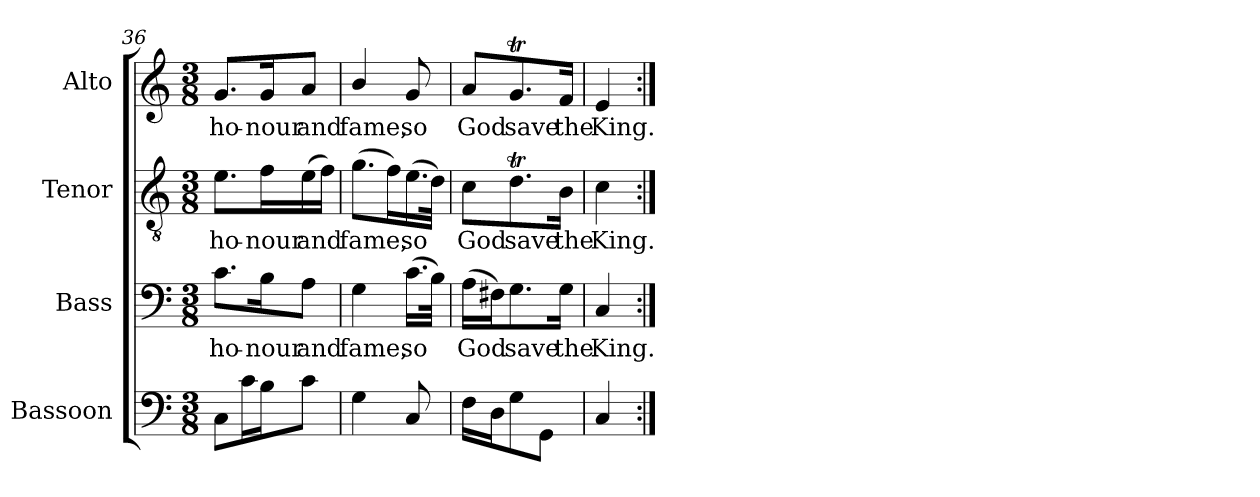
**kern	**kern	**text	**kern	**text	**kern	**text
*part4	*part3	*part3	*part2	*part2	*part1	*part1
*staff4	*staff3	*staff3	*staff2	*staff2	*staff1	*staff1
*I"Bassoon	*I"Bass	*	*I"Tenor	*	*I"Alto	*
*I'Bsn.	*I'B.	*	*I'T.	*	*I'A.	*
*clefF4	*clefF4	*	*clefGv2	*	*clefG2	*
*	*	*	*ITrd7c12	*	*	*
*k[]	*k[]	*	*k[]	*	*k[]	*
*C:	*C:	*	*C:	*	*C:	*
*M3/8	*M3/8	*	*M3/8	*	*M3/8	*
=36	=36	=36	=36	=36	=36	=36
!	!	!LO:LY:b:color=#000000	!	!	!	!
!	!	!	!	!LO:LY:b:color=#000000	!	!
!	!	!	!	!	!	!LO:LY:b:color=#000000
8Ci\L	8.ci\L	ho-	8.Ei\L	ho-	8.gi/L	ho-
16ci\L	.	.	.	.	.	.
!	!	!LO:LY:b:color=#000000	!	!	!	!
!	!	!	!	!LO:LY:b:color=#000000	!	!
!	!	!	!	!	!	!LO:LY:b:color=#000000
16Bi\J	16Bi\K	-nour	16Fi\L	-nour	16gi/K	-nour
!	!	!LO:LY:b:color=#000000	!	!	!	!
!	!	!	!	!LO:LY:b:color=#000000	!	!
!	!	!	!	!	!	!LO:LY:b:color=#000000
8ci\J	8Ai\J	and	(16Ei\	and	8ai/J	and
.	.	.	16Fi\JJ)	.	.	.
=37	=37	=37	=37	=37	=37	=37
!	!	!LO:LY:b:color=#000000	!	!	!	!
!	!	!	!	!LO:LY:b:color=#000000	!	!
!	!	!	!	!	!	!LO:LY:b:color=#000000
4Gi\	4Gi\	fame,	(8.Gi\L	fame,	4bi/	fame,
.	.	.	16Fi\L)	.	.	.
!	!	!LO:LY:b:color=#000000	!	!	!	!
!	!	!	!	!LO:LY:b:color=#000000	!	!
!	!	!	!	!	!	!LO:LY:b:color=#000000
8Ci/	(16.ci\LL	so	(16.Ei\	so	8gi/	so
.	32Bi\JJk)	.	32Di\JJk)	.	.	.
=38	=38	=38	=38	=38	=38	=38
!	!	!LO:LY:b:color=#000000	!	!	!	!
!	!	!	!	!LO:LY:b:color=#000000	!	!
!	!	!	!	!	!	!LO:LY:b:color=#000000
16Fi\LL	(16Ai\LL	God	8Ci\L	God	8ai/L	God
16Di\J	16F#Xi\J)	.	.	.	.	.
!	!	!LO:LY:b:color=#000000	!	!	!	!
!	!	!	!	!LO:LY:b:color=#000000	!	!
!	!	!	!	!	!	!LO:LY:b:color=#000000
8Gi\	8.Gi\	save	8.DTi\	save	8.gTi/	save
8GGi\J	.	.	.	.	.	.
!	!	!LO:LY:b:color=#000000	!	!	!	!
!	!	!	!	!LO:LY:b:color=#000000	!	!
!	!	!	!	!	!	!LO:LY:b:color=#000000
.	16Gi\Jk	the	16BBi\Jk	the	16fi/Jk	the
=39	=39	=39	=39	=39	=39	=39
!	!	!LO:LY:b:color=#000000	!	!	!	!
!	!	!	!	!LO:LY:b:color=#000000	!	!
!	!	!	!	!	!	!LO:LY:b:color=#000000
4Ci/	4Ci/	King.	4Ci\	King.	4ei/	King.
=:|!	=:|!	=:|!	=:|!	=:|!	=:|!	=:|!
*-	*-	*-	*-	*-	*-	*-
